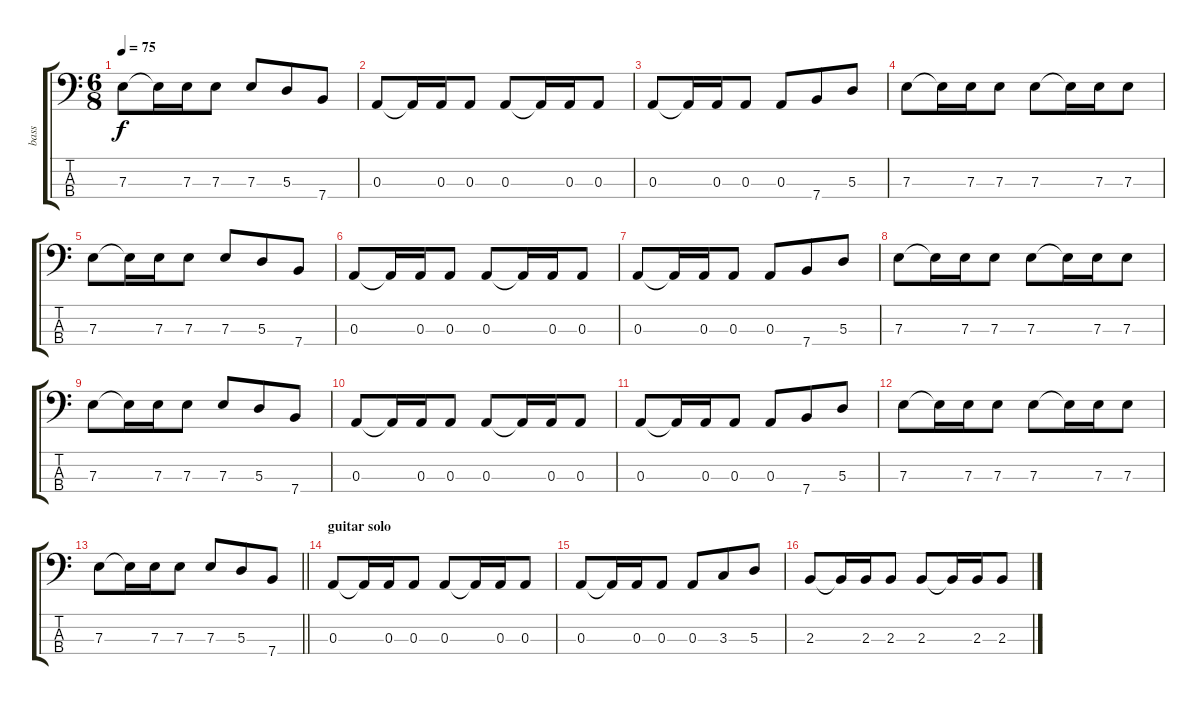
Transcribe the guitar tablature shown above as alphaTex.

\track ("bass" "bass") {instrument electricbassfinger}
\staff {score tabs}
\tuning (G2 D2 A1 E1) {hide}
\ts (6 8)
\tempo 75
\clef f4
\ks c
7.3.8{dy f} 7.3{t}.16 7.3.16 7.3.8 7.3.8 5.3.8 7.4.8 |
0.3.8 0.3{t}.16 0.3.16 0.3.8 0.3.8 0.3{t}.16 0.3.16 0.3.8 |
0.3.8 0.3{t}.16 0.3.16 0.3.8 0.3.8 7.4.8 5.3.8 |
7.3.8 7.3{t}.16 7.3.16 7.3.8 7.3.8 7.3{t}.16 7.3.16 7.3.8 |
7.3.8 7.3{t}.16 7.3.16 7.3.8 7.3.8 5.3.8 7.4.8 |
0.3.8 0.3{t}.16 0.3.16 0.3.8 0.3.8 0.3{t}.16 0.3.16 0.3.8 |
0.3.8 0.3{t}.16 0.3.16 0.3.8 0.3.8 7.4.8 5.3.8 |
7.3.8 7.3{t}.16 7.3.16 7.3.8 7.3.8 7.3{t}.16 7.3.16 7.3.8 |
7.3.8 7.3{t}.16 7.3.16 7.3.8 7.3.8 5.3.8 7.4.8 |
0.3.8 0.3{t}.16 0.3.16 0.3.8 0.3.8 0.3{t}.16 0.3.16 0.3.8 |
0.3.8 0.3{t}.16 0.3.16 0.3.8 0.3.8 7.4.8 5.3.8 |
7.3.8 7.3{t}.16 7.3.16 7.3.8 7.3.8 7.3{t}.16 7.3.16 7.3.8 |
\barLineRight lightlight
7.3.8 7.3{t}.16 7.3.16 7.3.8 7.3.8 5.3.8 7.4.8 |
\section ("" "guitar solo")
0.3.8 0.3{t}.16 0.3.16 0.3.8 0.3.8 0.3{t}.16 0.3.16 0.3.8 |
0.3.8 0.3{t}.16 0.3.16 0.3.8 0.3.8 3.3.8 5.3.8 |
2.3.8 2.3{t}.16 2.3.16 2.3.8 2.3.8 2.3{t}.16 2.3.16 2.3.8
